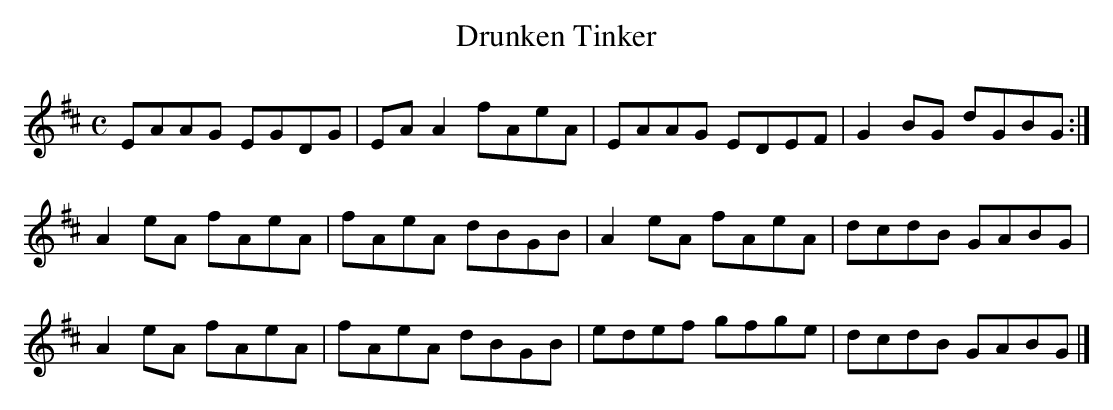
X:1
T:Drunken Tinker
M:C
L:1/8
K:A Mixolydian
EAAG EGDG|EAA2 fAeA|EAAG EDEF|G2BG dGBG:|!
A2eA fAeA|fAeA dBGB|A2eA fAeA|dcdB GABG|!
A2eA fAeA|fAeA dBGB|edef gfge|dcdB GABG|]!
